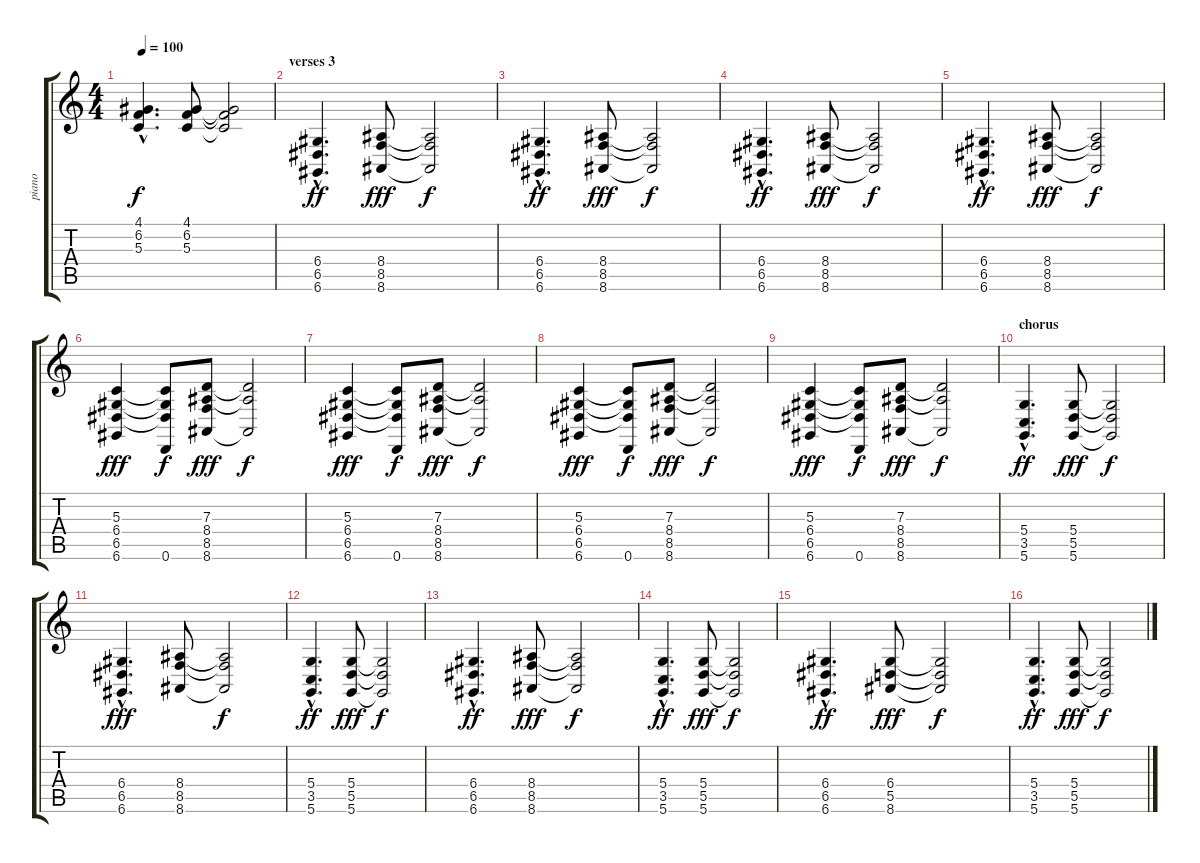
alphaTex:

\track ("piano" "piano") {instrument acousticgrandpiano}
\staff {score tabs}
\tuning (E4 B3 G3 D3 A2 D2) {hide}
\ts (4 4)
\tempo 100
\clef g2
\ks c
(4.1{hac} 6.2{hac} 5.3{hac}).4{d dy f} (4.1 6.2 5.3).8 (4.1{t} 6.2{t} 5.3{t}).2 |
\section ("" "verses 3")
(6.4{hac} 6.5{hac} 6.6{hac}).4{d dy ff} (8.4 8.5 8.6).8{dy fff} (8.4{t} 8.5{t} 8.6{t}).2{dy f} |
(6.4{hac} 6.5{hac} 6.6{hac}).4{d dy ff} (8.4 8.5 8.6).8{dy fff} (8.4{t} 8.5{t} 8.6{t}).2{dy f} |
(6.4{hac} 6.5{hac} 6.6{hac}).4{d dy ff} (8.4 8.5 8.6).8{dy fff} (8.4{t} 8.5{t} 8.6{t}).2{dy f} |
(6.4{hac} 6.5{hac} 6.6{hac}).4{d dy ff} (8.4 8.5 8.6).8{dy fff} (8.4{t} 8.5{t} 8.6{t}).2{dy f} |
(5.3 6.4 6.5 6.6).4{dy fff} (5.3{t} 6.4{t} 6.5{t} 0.6).8{dy f} (7.3 8.4 8.5 8.6).8{dy fff} (7.3{t} 8.4{t} 8.6{t}).2{dy f} |
(5.3 6.4 6.5 6.6).4{dy fff} (5.3{t} 6.4{t} 6.5{t} 0.6).8{dy f} (7.3 8.4 8.5 8.6).8{dy fff} (7.3{t} 8.4{t} 8.6{t}).2{dy f} |
(5.3 6.4 6.5 6.6).4{dy fff} (5.3{t} 6.4{t} 6.5{t} 0.6).8{dy f} (7.3 8.4 8.5 8.6).8{dy fff} (7.3{t} 8.4{t} 8.6{t}).2{dy f} |
(5.3 6.4 6.5 6.6).4{dy fff} (5.3{t} 6.4{t} 6.5{t} 0.6).8{dy f} (7.3 8.4 8.5 8.6).8{dy fff} (7.3{t} 8.4{t} 8.6{t}).2{dy f} |
\section ("" "chorus")
(5.4{hac} 3.5{hac} 5.6{hac}).4{d dy ff} (5.4 5.5 5.6).8{dy fff} (5.4{t} 5.5{t} 5.6{t}).2{dy f} |
(6.4{hac} 6.5{hac} 6.6{hac}).4{d dy fff} (8.4 8.5 8.6).8 (8.4{t} 8.5{t} 8.6{t}).2{dy f} |
(5.4{hac} 3.5{hac} 5.6{hac}).4{d dy ff} (5.4 5.5 5.6).8{dy fff} (5.4{t} 5.5{t} 5.6{t}).2{dy f} |
(6.4{hac} 6.5{hac} 6.6{hac}).4{d dy ff} (8.4 8.5 8.6).8{dy fff} (8.4{t} 8.5{t} 8.6{t}).2{dy f} |
(5.4{hac} 3.5{hac} 5.6{hac}).4{d dy ff} (5.4 5.5 5.6).8{dy fff} (5.4{t} 5.5{t} 5.6{t}).2{dy f} |
(6.4{hac} 6.5{hac} 6.6{hac}).4{d dy ff} (6.4 5.5 8.6).8{dy fff} (6.4{t} 5.5{t} 8.6{t}).2{dy f} |
(5.4{hac} 3.5{hac} 5.6{hac}).4{d dy ff} (5.4 5.5 5.6).8{dy fff} (5.4{t} 5.5{t} 5.6{t}).2{dy f}
